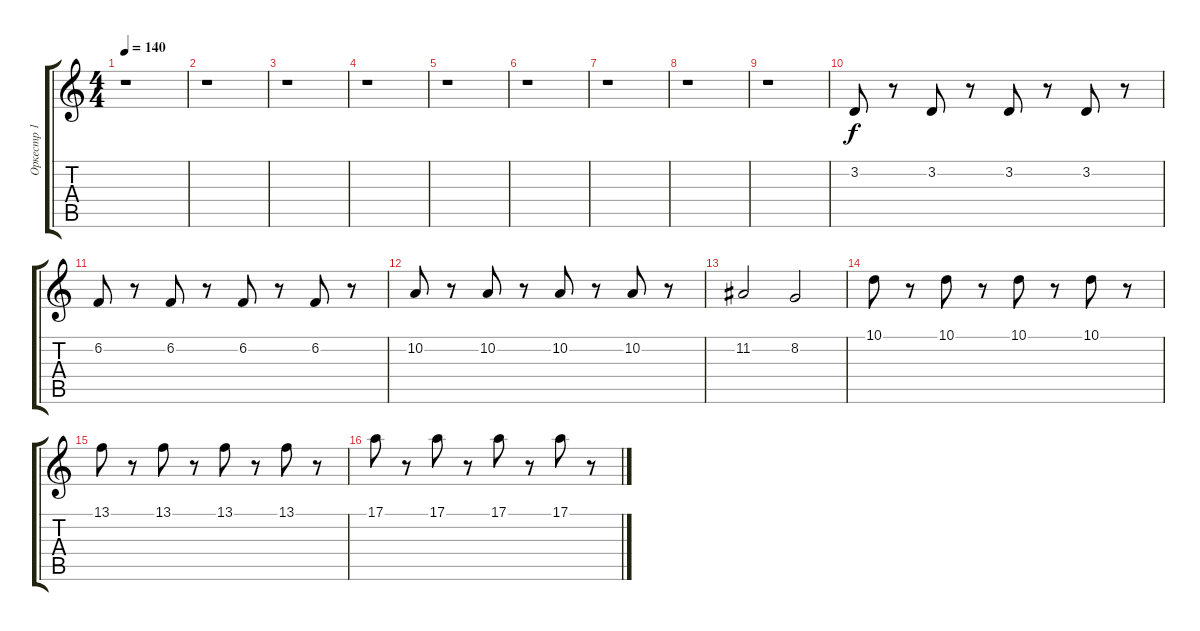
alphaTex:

\track ("Оркестр 1" "Оркестр 1") {instrument stringensemble1}
\staff {score tabs}
\tuning (E4 B3 G3 D3 A2 E2) {hide}
\ts (4 4)
\tempo 140
\clef g2
\ks c
r.1{dy f} |
r.1 |
r.1 |
r.1 |
r.1 |
r.1 |
r.1 |
r.1 |
r.1 |
3.2.8 r.8 3.2.8 r.8 3.2.8 r.8 3.2.8 r.8 |
6.2.8 r.8 6.2.8 r.8 6.2.8 r.8 6.2.8 r.8 |
10.2.8 r.8 10.2.8 r.8 10.2.8 r.8 10.2.8 r.8 |
11.2.2 8.2.2 |
10.1.8 r.8 10.1.8 r.8 10.1.8 r.8 10.1.8 r.8 |
13.1.8 r.8 13.1.8 r.8 13.1.8 r.8 13.1.8 r.8 |
17.1.8 r.8 17.1.8 r.8 17.1.8 r.8 17.1.8 r.8
